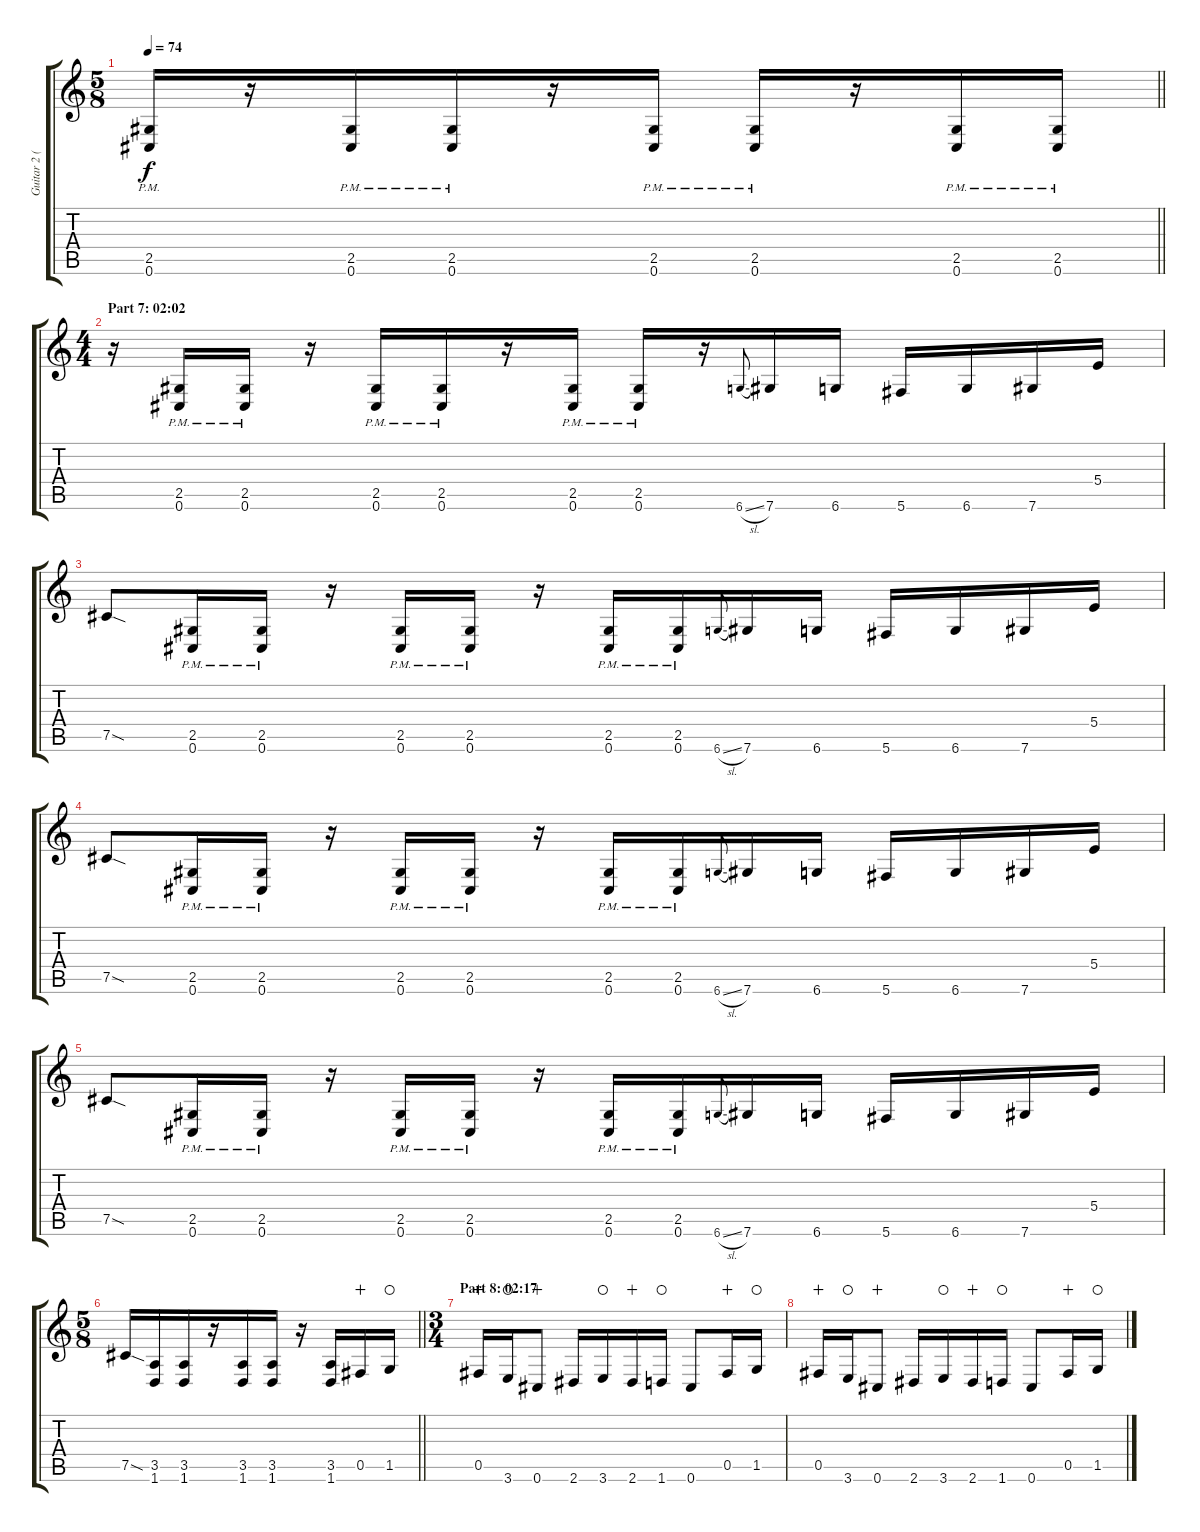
\track ("Guitar 2 (Distortion)" "Guitar 2 (") {instrument distortionguitar}
\staff {score tabs}
\tuning (Db4 Ab3 E3 B2 Gb2 Db2) {hide}
\ts (5 8)
\tempo 74
\clef g2
\barLineRight lightlight
\ks c
(2.5{pm} 0.6{pm}).16{dy f} r.16 (2.5{pm} 0.6{pm}).16 (2.5{pm} 0.6{pm}).16 r.16 (2.5{pm} 0.6{pm}).16 (2.5{pm} 0.6{pm}).16 r.16 (2.5{pm} 0.6{pm}).16 (2.5{pm} 0.6{pm}).16 |
\ts (4 4)
\section ("" "Part 7: 02:02")
r.16 (2.5{pm} 0.6{pm}).16 (2.5{pm} 0.6{pm}).16 r.16 (2.5{pm} 0.6{pm}).16 (2.5{pm} 0.6{pm}).16 r.16 (2.5{pm} 0.6{pm}).16 (2.5{pm} 0.6{pm}).16 r.16 6.6{sl}.8{gr onbeat} 7.6.16 6.6.16 5.6.16 6.6.16 7.6.16 5.4.16 |
7.5{sod}.8 (2.5{pm} 0.6{pm}).16 (2.5{pm} 0.6{pm}).16 r.16 (2.5{pm} 0.6{pm}).16 (2.5{pm} 0.6{pm}).16 r.16 (2.5{pm} 0.6{pm}).16 (2.5{pm} 0.6{pm}).16 6.6{sl}.8{gr onbeat} 7.6.16 6.6.16 5.6.16 6.6.16 7.6.16 5.4.16 |
7.5{sod}.8 (2.5{pm} 0.6{pm}).16 (2.5{pm} 0.6{pm}).16 r.16 (2.5{pm} 0.6{pm}).16 (2.5{pm} 0.6{pm}).16 r.16 (2.5{pm} 0.6{pm}).16 (2.5{pm} 0.6{pm}).16 6.6{sl}.8{gr onbeat} 7.6.16 6.6.16 5.6.16 6.6.16 7.6.16 5.4.16 |
7.5{sod}.8 (2.5{pm} 0.6{pm}).16 (2.5{pm} 0.6{pm}).16 r.16 (2.5{pm} 0.6{pm}).16 (2.5{pm} 0.6{pm}).16 r.16 (2.5{pm} 0.6{pm}).16 (2.5{pm} 0.6{pm}).16 6.6{sl}.8{gr onbeat} 7.6.16 6.6.16 5.6.16 6.6.16 7.6.16 5.4.16 |
\ts (5 8)
\barLineRight lightlight
7.5{sod}.16 (3.5 1.6).16 (3.5 1.6).16 r.16 (3.5 1.6).16 (3.5 1.6).16 r.16 (3.5 1.6).16 0.5.16{wahc} 1.5.16{waho} |
\ts (3 4)
\section ("" "Part 8: 02:17")
0.5.16{wahc} 3.6.16{waho} 0.6.8{wahc} 2.6.16 3.6.16{waho} 2.6.16{wahc} 1.6.16{waho} 0.6.8 0.5.16{wahc} 1.5.16{waho} |
0.5.16{wahc} 3.6.16{waho} 0.6.8{wahc} 2.6.16 3.6.16{waho} 2.6.16{wahc} 1.6.16{waho} 0.6.8 0.5.16{wahc} 1.5.16{waho}
